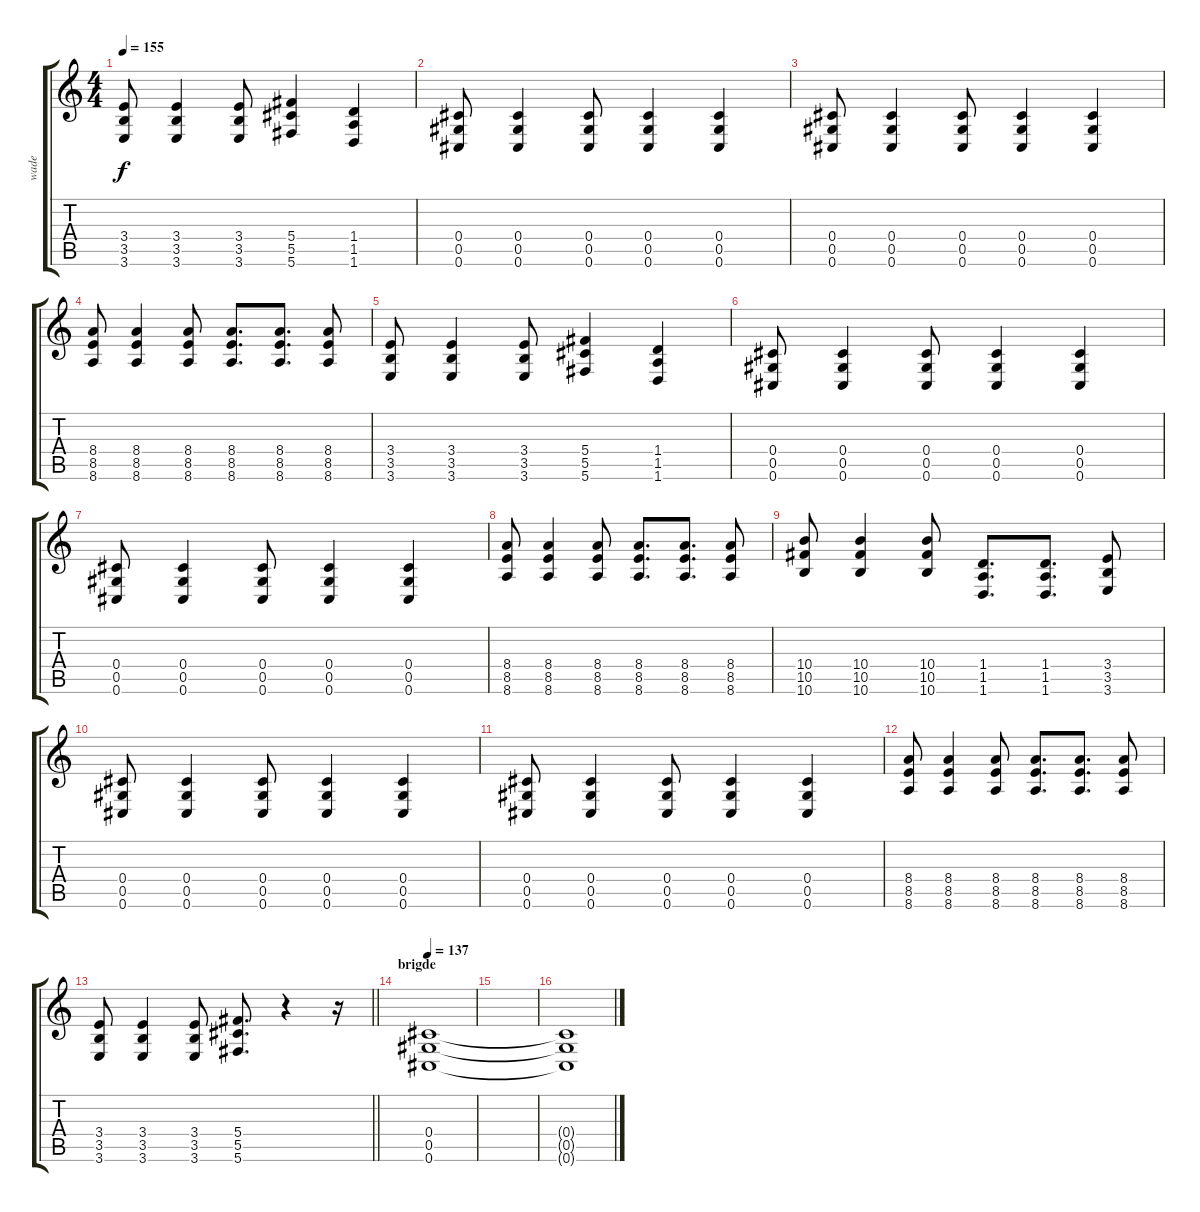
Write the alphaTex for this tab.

\track ("wade" "wade") {instrument distortionguitar}
\staff {score tabs}
\tuning (Eb4 Bb3 Gb3 Db3 Ab2 Db2) {hide}
\ts (4 4)
\tempo 155
\clef g2
\ks c
(3.4 3.5 3.6).8{dy f} (3.4 3.5 3.6).4 (3.4 3.5 3.6).8 (5.4 5.5 5.6).4 (1.4 1.5 1.6).4 |
(0.4 0.5 0.6).8 (0.4 0.5 0.6).4 (0.4 0.5 0.6).8 (0.4 0.5 0.6).4 (0.4 0.5 0.6).4 |
(0.4 0.5 0.6).8 (0.4 0.5 0.6).4 (0.4 0.5 0.6).8 (0.4 0.5 0.6).4 (0.4 0.5 0.6).4 |
(8.4 8.5 8.6).8 (8.4 8.5 8.6).4 (8.4 8.5 8.6).8 (8.4 8.5 8.6).8{d} (8.4 8.5 8.6).8{d} (8.4 8.5 8.6).8 |
(3.4 3.5 3.6).8 (3.4 3.5 3.6).4 (3.4 3.5 3.6).8 (5.4 5.5 5.6).4 (1.4 1.5 1.6).4 |
(0.4 0.5 0.6).8 (0.4 0.5 0.6).4 (0.4 0.5 0.6).8 (0.4 0.5 0.6).4 (0.4 0.5 0.6).4 |
(0.4 0.5 0.6).8 (0.4 0.5 0.6).4 (0.4 0.5 0.6).8 (0.4 0.5 0.6).4 (0.4 0.5 0.6).4 |
(8.4 8.5 8.6).8 (8.4 8.5 8.6).4 (8.4 8.5 8.6).8 (8.4 8.5 8.6).8{d} (8.4 8.5 8.6).8{d} (8.4 8.5 8.6).8 |
(10.4 10.5 10.6).8 (10.4 10.5 10.6).4 (10.4 10.5 10.6).8 (1.4 1.5 1.6).8{d} (1.4 1.5 1.6).8{d} (3.4 3.5 3.6).8 |
(0.4 0.5 0.6).8 (0.4 0.5 0.6).4 (0.4 0.5 0.6).8 (0.4 0.5 0.6).4 (0.4 0.5 0.6).4 |
(0.4 0.5 0.6).8 (0.4 0.5 0.6).4 (0.4 0.5 0.6).8 (0.4 0.5 0.6).4 (0.4 0.5 0.6).4 |
(8.4 8.5 8.6).8 (8.4 8.5 8.6).4 (8.4 8.5 8.6).8 (8.4 8.5 8.6).8{d} (8.4 8.5 8.6).8{d} (8.4 8.5 8.6).8 |
\barLineRight lightlight
(3.4 3.5 3.6).8 (3.4 3.5 3.6).4 (3.4 3.5 3.6).8 (5.4 5.5 5.6).8{d} r.4 r.16 |
\section ("" "brigde")
\tempo 137
(0.4 0.5 0.6).1 |
|
(0.4{t} 0.5{t} 0.6{t}).1{volume 8}
